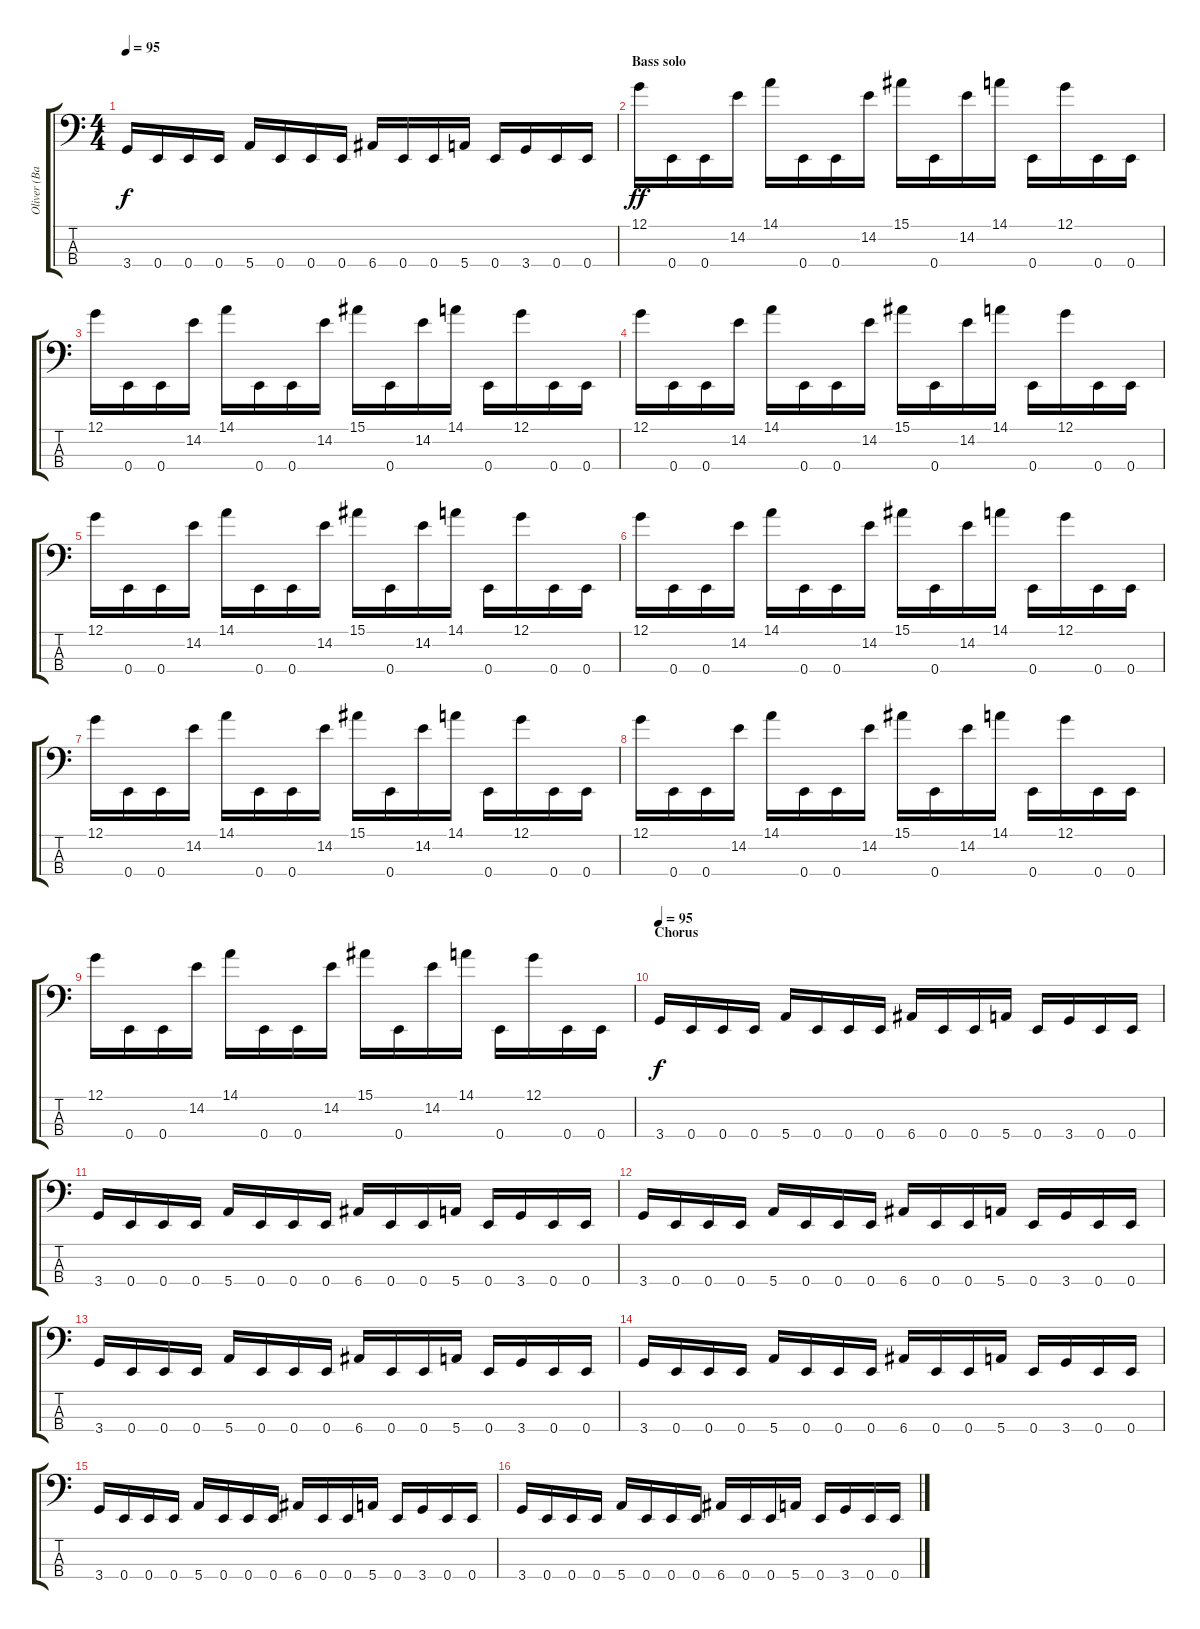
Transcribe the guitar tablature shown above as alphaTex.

\track ("Oliver (Bass)" "Oliver (Ba") {instrument electricbasspick}
\staff {score tabs}
\tuning (G2 D2 A1 E1) {hide}
\ts (4 4)
\tempo 95
\clef f4
\ks c
3.4.16{dy f} 0.4.16 0.4.16 0.4.16 5.4.16 0.4.16 0.4.16 0.4.16 6.4.16 0.4.16 0.4.16 5.4.16 0.4.16 3.4.16 0.4.16 0.4.16 |
\section ("" "Bass solo")
12.1.16{dy ff volume 16} 0.4.16 0.4.16 14.2.16 14.1.16 0.4.16 0.4.16 14.2.16 15.1.16 0.4.16 14.2.16 14.1.16 0.4.16 12.1.16 0.4.16 0.4.16 |
12.1.16 0.4.16 0.4.16 14.2.16 14.1.16 0.4.16 0.4.16 14.2.16 15.1.16 0.4.16 14.2.16 14.1.16 0.4.16 12.1.16 0.4.16 0.4.16 |
12.1.16 0.4.16 0.4.16 14.2.16 14.1.16 0.4.16 0.4.16 14.2.16 15.1.16 0.4.16 14.2.16 14.1.16 0.4.16 12.1.16 0.4.16 0.4.16 |
12.1.16 0.4.16 0.4.16 14.2.16 14.1.16 0.4.16 0.4.16 14.2.16 15.1.16 0.4.16 14.2.16 14.1.16 0.4.16 12.1.16 0.4.16 0.4.16 |
12.1.16 0.4.16 0.4.16 14.2.16 14.1.16 0.4.16 0.4.16 14.2.16 15.1.16 0.4.16 14.2.16 14.1.16 0.4.16 12.1.16 0.4.16 0.4.16 |
12.1.16 0.4.16 0.4.16 14.2.16 14.1.16 0.4.16 0.4.16 14.2.16 15.1.16 0.4.16 14.2.16 14.1.16 0.4.16 12.1.16 0.4.16 0.4.16 |
12.1.16 0.4.16 0.4.16 14.2.16 14.1.16 0.4.16 0.4.16 14.2.16 15.1.16 0.4.16 14.2.16 14.1.16 0.4.16 12.1.16 0.4.16 0.4.16 |
12.1.16 0.4.16 0.4.16 14.2.16 14.1.16 0.4.16 0.4.16 14.2.16 15.1.16 0.4.16 14.2.16 14.1.16 0.4.16 12.1.16 0.4.16 0.4.16 |
\section ("" "Chorus")
\tempo 100
\tempo 95
3.4.16{dy f volume 13} 0.4.16 0.4.16 0.4.16 5.4.16 0.4.16 0.4.16 0.4.16 6.4.16 0.4.16 0.4.16 5.4.16 0.4.16 3.4.16 0.4.16 0.4.16 |
3.4.16 0.4.16 0.4.16 0.4.16 5.4.16 0.4.16 0.4.16 0.4.16 6.4.16 0.4.16 0.4.16 5.4.16 0.4.16 3.4.16 0.4.16 0.4.16 |
3.4.16 0.4.16 0.4.16 0.4.16 5.4.16 0.4.16 0.4.16 0.4.16 6.4.16 0.4.16 0.4.16 5.4.16 0.4.16 3.4.16 0.4.16 0.4.16 |
3.4.16 0.4.16 0.4.16 0.4.16 5.4.16 0.4.16 0.4.16 0.4.16 6.4.16 0.4.16 0.4.16 5.4.16 0.4.16 3.4.16 0.4.16 0.4.16 |
3.4.16 0.4.16 0.4.16 0.4.16 5.4.16 0.4.16 0.4.16 0.4.16 6.4.16 0.4.16 0.4.16 5.4.16 0.4.16 3.4.16 0.4.16 0.4.16 |
3.4.16 0.4.16 0.4.16 0.4.16 5.4.16 0.4.16 0.4.16 0.4.16 6.4.16 0.4.16 0.4.16 5.4.16 0.4.16 3.4.16 0.4.16 0.4.16 |
3.4.16 0.4.16 0.4.16 0.4.16 5.4.16 0.4.16 0.4.16 0.4.16 6.4.16 0.4.16 0.4.16 5.4.16 0.4.16 3.4.16 0.4.16 0.4.16
